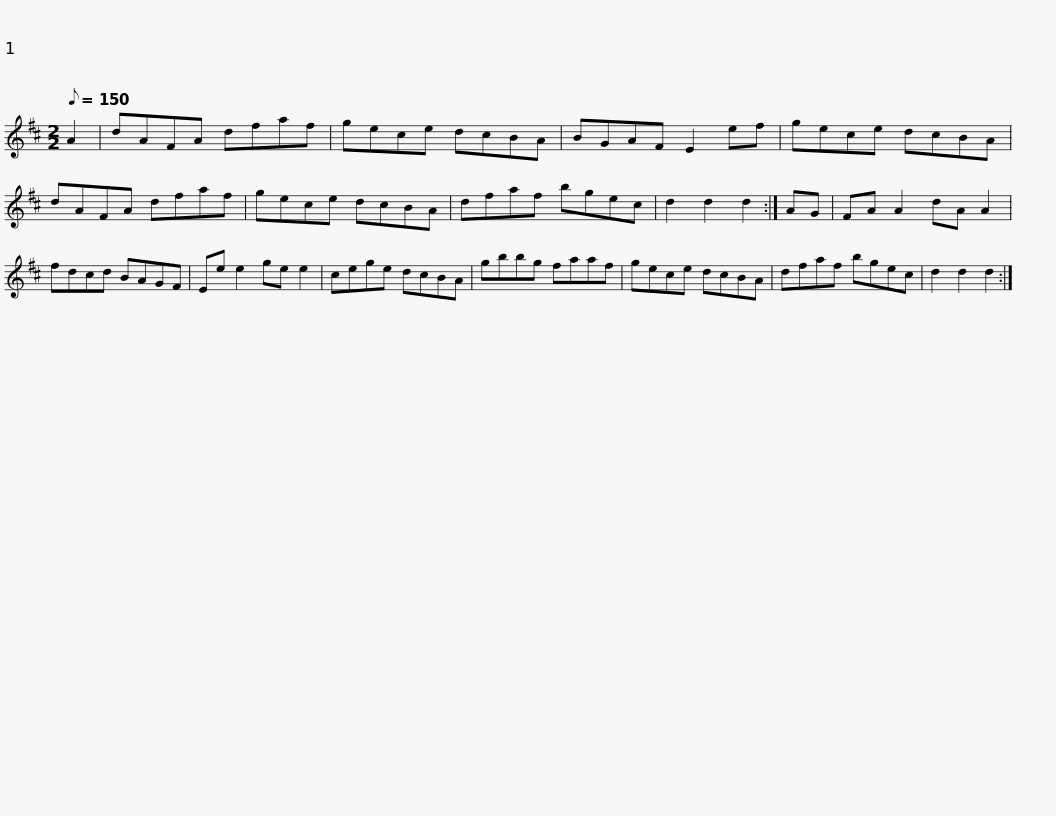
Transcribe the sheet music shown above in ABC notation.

X:1
L:1/8
Q:1/8=150
M:2/2
I:linebreak $
K:D
V:1 treble
V:1
 A2 | dAFA dfaf | gece dcBA | BGAF E2 ef | gece dcBA | %5
 dAFA dfaf |$ gece dcBA | dfaf bgec | d2 d2 d2 :| AG | %10
 FA A2 dA A2 | fdcd BAGF | Ee e2 ge e2 |$ cege dcBA | gbbg faaf | %15
 gece dcBA | dfaf bgec | d2 d2 d2 :| %18
